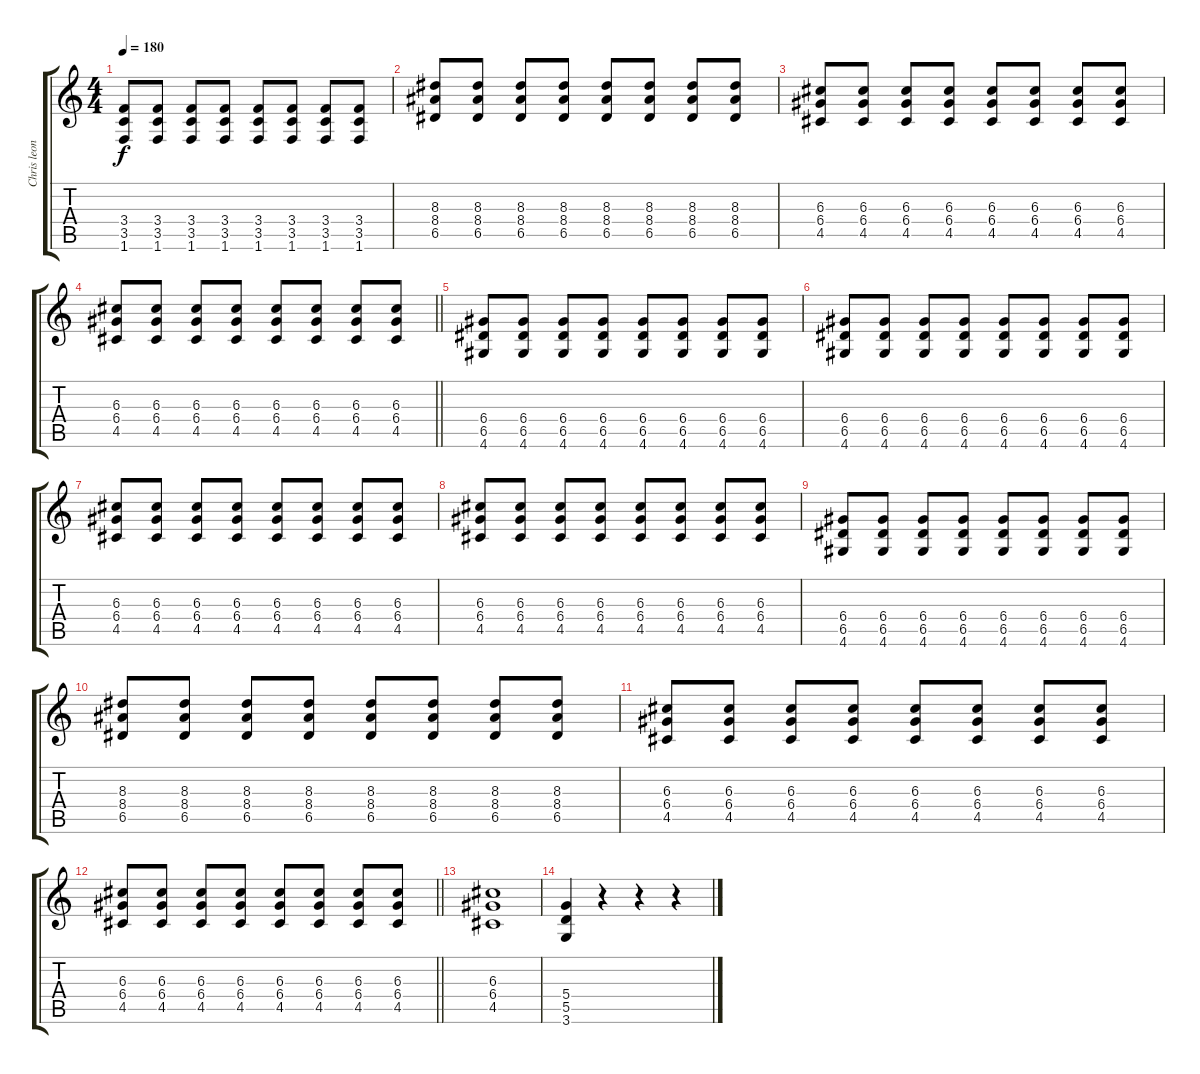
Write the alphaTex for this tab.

\track ("Chris leonard (3rd Guitarist)" "Chris leon") {instrument distortionguitar}
\staff {score tabs}
\tuning (E4 B3 G3 D3 A2 E2) {hide}
\ts (4 4)
\tempo 180
\clef g2
\ks c
(3.4 3.5 1.6).8{dy f} (3.4 3.5 1.6).8 (3.4 3.5 1.6).8 (3.4 3.5 1.6).8 (3.4 3.5 1.6).8 (3.4 3.5 1.6).8 (3.4 3.5 1.6).8 (3.4 3.5 1.6).8 |
(8.3 8.4 6.5).8 (8.3 8.4 6.5).8 (8.3 8.4 6.5).8 (8.3 8.4 6.5).8 (8.3 8.4 6.5).8 (8.3 8.4 6.5).8 (8.3 8.4 6.5).8 (8.3 8.4 6.5).8 |
(6.3 6.4 4.5).8 (6.3 6.4 4.5).8 (6.3 6.4 4.5).8 (6.3 6.4 4.5).8 (6.3 6.4 4.5).8 (6.3 6.4 4.5).8 (6.3 6.4 4.5).8 (6.3 6.4 4.5).8 |
\barLineRight lightlight
(6.3 6.4 4.5).8 (6.3 6.4 4.5).8 (6.3 6.4 4.5).8 (6.3 6.4 4.5).8 (6.3 6.4 4.5).8 (6.3 6.4 4.5).8 (6.3 6.4 4.5).8 (6.3 6.4 4.5).8 |
(6.4 6.5 4.6).8 (6.4 6.5 4.6).8 (6.4 6.5 4.6).8 (6.4 6.5 4.6).8 (6.4 6.5 4.6).8 (6.4 6.5 4.6).8 (6.4 6.5 4.6).8 (6.4 6.5 4.6).8 |
(6.4 6.5 4.6).8 (6.4 6.5 4.6).8 (6.4 6.5 4.6).8 (6.4 6.5 4.6).8 (6.4 6.5 4.6).8 (6.4 6.5 4.6).8 (6.4 6.5 4.6).8 (6.4 6.5 4.6).8 |
(6.3 6.4 4.5).8 (6.3 6.4 4.5).8 (6.3 6.4 4.5).8 (6.3 6.4 4.5).8 (6.3 6.4 4.5).8 (6.3 6.4 4.5).8 (6.3 6.4 4.5).8 (6.3 6.4 4.5).8 |
(6.3 6.4 4.5).8 (6.3 6.4 4.5).8 (6.3 6.4 4.5).8 (6.3 6.4 4.5).8 (6.3 6.4 4.5).8 (6.3 6.4 4.5).8 (6.3 6.4 4.5).8 (6.3 6.4 4.5).8 |
(6.4 6.5 4.6).8 (6.4 6.5 4.6).8 (6.4 6.5 4.6).8 (6.4 6.5 4.6).8 (6.4 6.5 4.6).8 (6.4 6.5 4.6).8 (6.4 6.5 4.6).8 (6.4 6.5 4.6).8 |
(8.3 8.4 6.5).8 (8.3 8.4 6.5).8 (8.3 8.4 6.5).8 (8.3 8.4 6.5).8 (8.3 8.4 6.5).8 (8.3 8.4 6.5).8 (8.3 8.4 6.5).8 (8.3 8.4 6.5).8 |
(6.3 6.4 4.5).8 (6.3 6.4 4.5).8 (6.3 6.4 4.5).8 (6.3 6.4 4.5).8 (6.3 6.4 4.5).8 (6.3 6.4 4.5).8 (6.3 6.4 4.5).8 (6.3 6.4 4.5).8 |
\barLineRight lightlight
(6.3 6.4 4.5).8 (6.3 6.4 4.5).8 (6.3 6.4 4.5).8 (6.3 6.4 4.5).8 (6.3 6.4 4.5).8 (6.3 6.4 4.5).8 (6.3 6.4 4.5).8 (6.3 6.4 4.5).8 |
(6.3 6.4 4.5).1 |
(5.4 5.5 3.6).4 r.4 r.4 r.4
